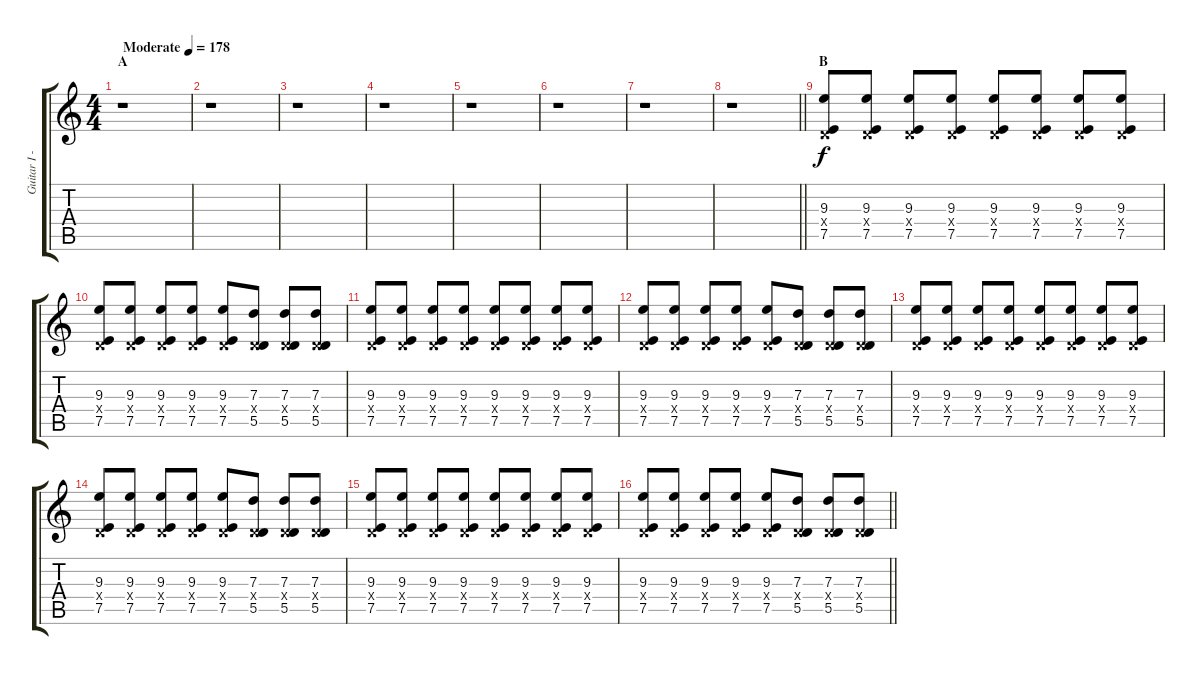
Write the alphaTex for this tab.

\track ("Guitar I - Gotoh" "Guitar I -") {instrument distortionguitar}
\staff {score tabs}
\tuning (E4 B3 G3 D3 A2 E2) {hide}
\ts (4 4)
\section ("" "A")
\tempo (178 "Moderate")
\clef g2
\ks c
r.1{dy f instrument distortionguitar} |
r.1 |
r.1 |
r.1 |
r.1 |
r.1 |
r.1 |
\barLineRight lightlight
r.1 |
\section ("" "B")
(9.3 0.4{x} 7.5).8 (9.3 0.4{x} 7.5).8 (9.3 0.4{x} 7.5).8 (9.3 0.4{x} 7.5).8 (9.3 0.4{x} 7.5).8 (9.3 0.4{x} 7.5).8 (9.3 0.4{x} 7.5).8 (9.3 0.4{x} 7.5).8 |
(9.3 0.4{x} 7.5).8 (9.3 0.4{x} 7.5).8 (9.3 0.4{x} 7.5).8 (9.3 0.4{x} 7.5).8 (9.3 0.4{x} 7.5).8 (7.3 0.4{x} 5.5).8 (7.3 0.4{x} 5.5).8 (7.3 0.4{x} 5.5).8 |
(9.3 0.4{x} 7.5).8 (9.3 0.4{x} 7.5).8 (9.3 0.4{x} 7.5).8 (9.3 0.4{x} 7.5).8 (9.3 0.4{x} 7.5).8 (9.3 0.4{x} 7.5).8 (9.3 0.4{x} 7.5).8 (9.3 0.4{x} 7.5).8 |
(9.3 0.4{x} 7.5).8 (9.3 0.4{x} 7.5).8 (9.3 0.4{x} 7.5).8 (9.3 0.4{x} 7.5).8 (9.3 0.4{x} 7.5).8 (7.3 0.4{x} 5.5).8 (7.3 0.4{x} 5.5).8 (7.3 0.4{x} 5.5).8 |
(9.3 0.4{x} 7.5).8 (9.3 0.4{x} 7.5).8 (9.3 0.4{x} 7.5).8 (9.3 0.4{x} 7.5).8 (9.3 0.4{x} 7.5).8 (9.3 0.4{x} 7.5).8 (9.3 0.4{x} 7.5).8 (9.3 0.4{x} 7.5).8 |
(9.3 0.4{x} 7.5).8 (9.3 0.4{x} 7.5).8 (9.3 0.4{x} 7.5).8 (9.3 0.4{x} 7.5).8 (9.3 0.4{x} 7.5).8 (7.3 0.4{x} 5.5).8 (7.3 0.4{x} 5.5).8 (7.3 0.4{x} 5.5).8 |
(9.3 0.4{x} 7.5).8 (9.3 0.4{x} 7.5).8 (9.3 0.4{x} 7.5).8 (9.3 0.4{x} 7.5).8 (9.3 0.4{x} 7.5).8 (9.3 0.4{x} 7.5).8 (9.3 0.4{x} 7.5).8 (9.3 0.4{x} 7.5).8 |
\barLineRight lightlight
(9.3 0.4{x} 7.5).8 (9.3 0.4{x} 7.5).8 (9.3 0.4{x} 7.5).8 (9.3 0.4{x} 7.5).8 (9.3 0.4{x} 7.5).8 (7.3 0.4{x} 5.5).8 (7.3 0.4{x} 5.5).8 (7.3 0.4{x} 5.5).8
